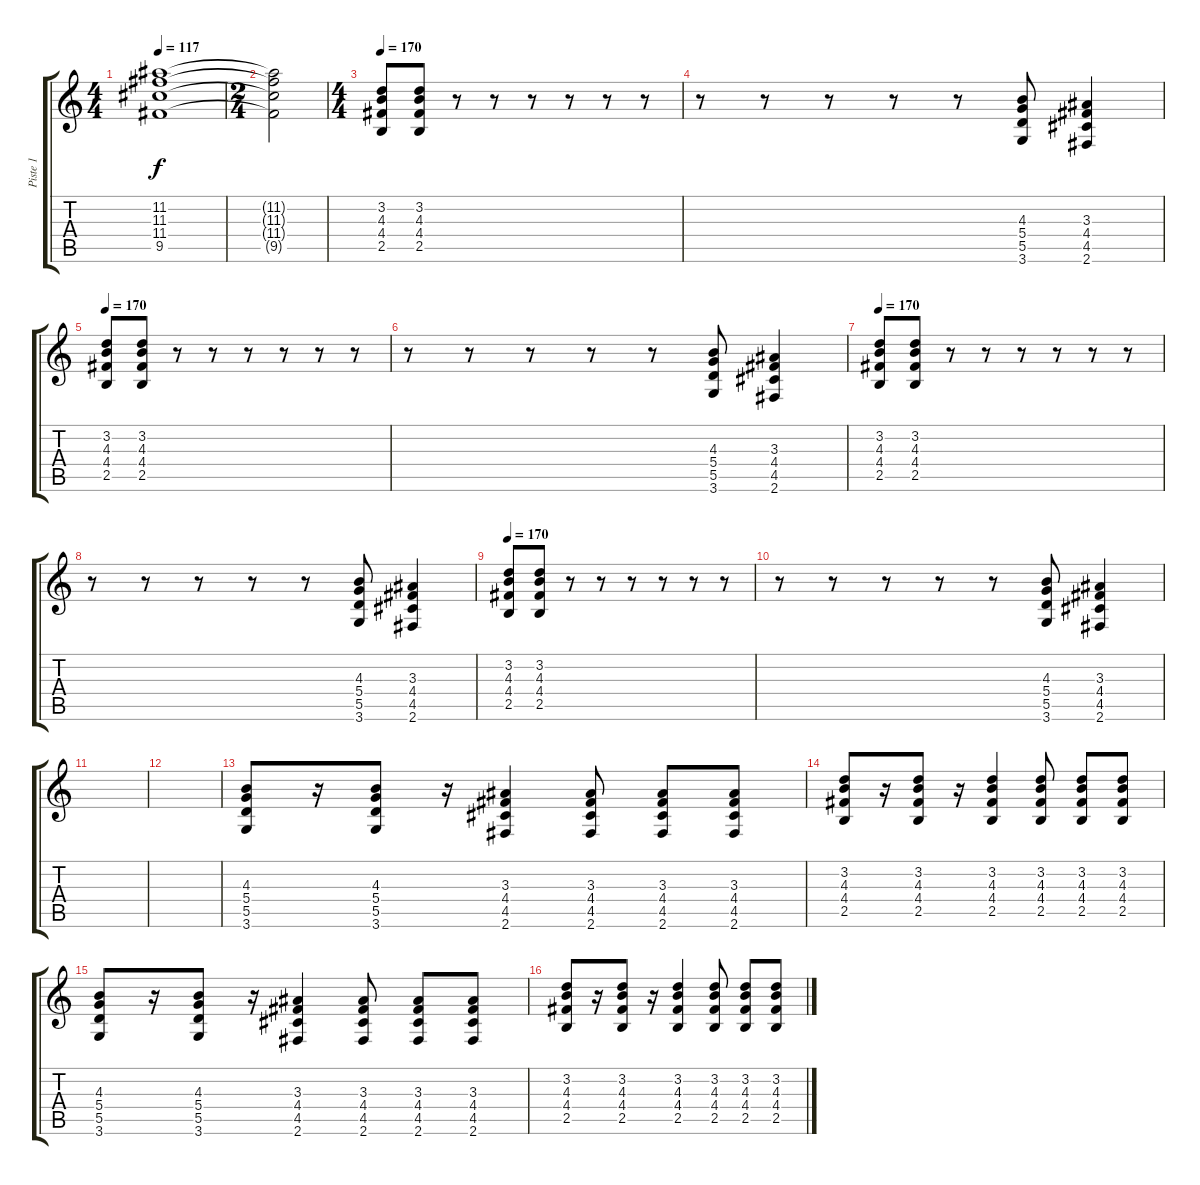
\track ("Piste 1" "Piste 1") {instrument electricguitarjazz}
\staff {score tabs}
\tuning (E4 B3 G3 D3 A2 E2) {hide}
\ts (4 4)
\tempo 117
\clef g2
\ks c
(11.2{t} 11.3{t} 11.4{t} 9.5{t}).1{dy f} |
\ts (2 4)
(11.2{t} 11.3{t} 11.4{t} 9.5{t}).2 |
\ts (4 4)
\tempo 170
(3.2 4.3 4.4 2.5).8{instrument overdrivenguitar} (3.2 4.3 4.4 2.5).8 r.8 r.8 r.8 r.8 r.8 r.8 |
r.8 r.8 r.8 r.8 r.8 (4.3 5.4 5.5 3.6).8 (3.3 4.4 4.5 2.6).4 |
\tempo 170
(3.2 4.3 4.4 2.5).8{instrument overdrivenguitar} (3.2 4.3 4.4 2.5).8 r.8 r.8 r.8 r.8 r.8 r.8 |
r.8 r.8 r.8 r.8 r.8 (4.3 5.4 5.5 3.6).8 (3.3 4.4 4.5 2.6).4 |
\tempo 170
(3.2 4.3 4.4 2.5).8{instrument overdrivenguitar} (3.2 4.3 4.4 2.5).8 r.8 r.8 r.8 r.8 r.8 r.8 |
r.8 r.8 r.8 r.8 r.8 (4.3 5.4 5.5 3.6).8 (3.3 4.4 4.5 2.6).4 |
\tempo 170
(3.2 4.3 4.4 2.5).8{instrument overdrivenguitar} (3.2 4.3 4.4 2.5).8 r.8 r.8 r.8 r.8 r.8 r.8 |
r.8 r.8 r.8 r.8 r.8 (4.3 5.4 5.5 3.6).8 (3.3 4.4 4.5 2.6).4 |
|
|
(4.3 5.4 5.5 3.6).8 r.16 (4.3 5.4 5.5 3.6).8 r.16 (3.3 4.4 4.5 2.6).4 (3.3 4.4 4.5 2.6).8 (3.3 4.4 4.5 2.6).8 (3.3 4.4 4.5 2.6).8 |
(3.2 4.3 4.4 2.5).8 r.16 (3.2 4.3 4.4 2.5).8 r.16 (3.2 4.3 4.4 2.5).4 (3.2 4.3 4.4 2.5).8 (3.2 4.3 4.4 2.5).8 (3.2 4.3 4.4 2.5).8 |
(4.3 5.4 5.5 3.6).8 r.16 (4.3 5.4 5.5 3.6).8 r.16 (3.3 4.4 4.5 2.6).4 (3.3 4.4 4.5 2.6).8 (3.3 4.4 4.5 2.6).8 (3.3 4.4 4.5 2.6).8 |
(3.2 4.3 4.4 2.5).8 r.16 (3.2 4.3 4.4 2.5).8 r.16 (3.2 4.3 4.4 2.5).4 (3.2 4.3 4.4 2.5).8 (3.2 4.3 4.4 2.5).8 (3.2 4.3 4.4 2.5).8
